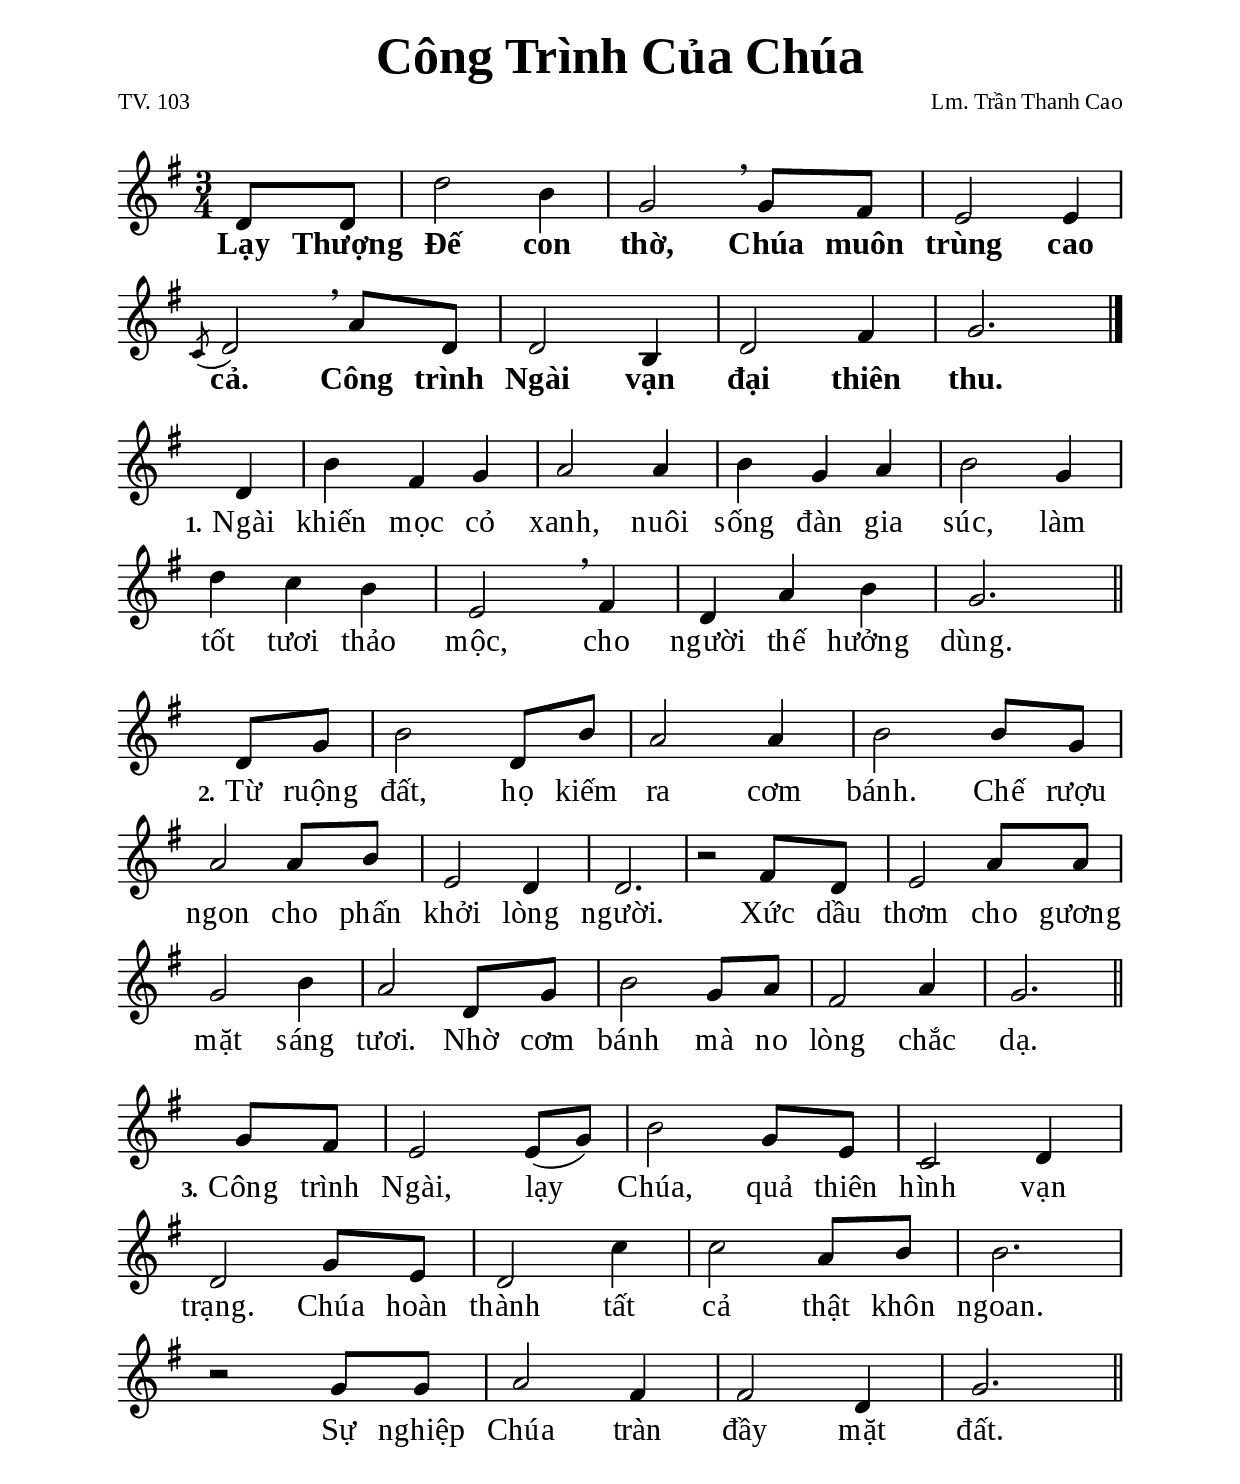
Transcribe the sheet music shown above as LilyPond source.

% Cài đặt chung
\version "2.20.0"
\include "english.ly"

\header {
  title = \markup { \fontsize #3 "Công Trình Của Chúa" }
  poet = "TV. 103"
  composer = "Lm. Trần Thanh Cao"
  arranger = " "
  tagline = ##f
}

\paper {
  #(set-paper-size "a4")
  top-margin = 10\mm
  bottom-margin = 10\mm
  left-margin = 20\mm
  right-margin = 20\mm
  indent = #0
  #(define fonts
    (make-pango-font-tree
      "Liberation Serif"
      "Liberation Serif"
      "Liberation Serif"
      (/ 20 20)))
  page-count = #1
}

% Nhạc điệp khúc
nhacDiepKhuc = \relative c' {
  \partial 4 d8 d |
  d'2 b4 |
  g2 \breathe g8 fs |
  e2 e4 |
  \acciaccatura c8 d2 \breathe a'8 d, |
  d2 b4 |
  d2 fs4 |
  g2. \bar "|."
}

% Nhạc phiên khúc
nhacPhienKhucMot = \relative c' {
  \partial 4 d4 |
  b' fs g |
  a2 a4 |
  b g a |
  b2 g4 |
  d' c b |
  e,2 \breathe fs4 |
  d a' b |
  g2. \bar "||"
}

nhacPhienKhucHai = \relative c' {
  \partial 4 d8 g |
  b2 d,8 b' |
  a2 a4 |
  b2 b8 g |
  a2 a8 b |
  e,2 d4 |
  d2. |
  r2 fs8 d |
  e2 a8 a |
  g2 b4 |
  a2 d,8 g |
  b2 g8 a |
  fs2 a4 |
  g2. \bar "||"
}

nhacPhienKhucBa = \relative c'' {
  \partial 4 g8 fs |
  e2 e8 (g) |
  b2 g8 e |
  c2 d4 |
  d2 g8 e |
  d2 c'4 |
  c2 a8 b |
  b2. |
  r2 g8 g |
  a2 fs4 |
  fs2 d4 |
  g2. \bar "||"
}

% Lời điệp khúc
loiDiepKhuc = \lyricmode {
  Lạy Thượng Đế con thờ,
  Chúa muôn trùng cao cả.
  Công trình Ngài vạn đại thiên thu.
}

% Lời phiên khúc
loiPhienKhucMot = \lyricmode {
  \set stanza = #"1."
  Ngài khiến mọc cỏ xanh, nuôi sống đàn gia súc,
  làm tốt tươi thảo mộc, cho người thế hưởng dùng.
}

loiPhienKhucHai = \lyricmode {
  \set stanza = #"2."
  Từ ruộng đất, họ kiếm ra cơm bánh.
  Chế rượu ngon cho phấn khởi lòng người.
  Xức dầu thơm cho gương mặt sáng tươi.
  Nhờ cơm bánh mà no lòng chắc dạ.
}

loiPhienKhucBa = \lyricmode {
  \set stanza = #"3."
  Công trình Ngài, lạy Chúa,
  quả thiên hình vạn trạng.
  Chúa hoàn thành tất cả thật khôn ngoan.
  Sự nghiệp Chúa tràn đầy mặt đất.
}


% Dàn trang
\score {
  \new ChoirStaff <<
    \new Staff = diepKhuc \with {
        \consists "Merge_rests_engraver"
        \magnifyStaff #(magstep +1)
      }
      <<
      \new Voice = beSop {
        \key g \major \time 3/4 \stemNeutral \nhacDiepKhuc
      }
    >>
    \new Lyrics \lyricsto beSop \loiDiepKhuc
  >>
  \layout {
    \override Lyrics.LyricText.font-series = #'bold
    \override Lyrics.LyricText.font-size = #+3
    \override Lyrics.LyricSpace.minimum-distance = #2.0
    \override Score.BarNumber.break-visibility = ##(#f #f #f)
  }
}

\score {
  \new ChoirStaff <<
    \new Staff = phienKhuc \with {
        \magnifyStaff #(magstep +1)
      }
      <<
      \new Voice = beSop {
        \key g \major \time 3/4 \nhacPhienKhucMot
      }
    >>
    \new Lyrics \lyricsto beSop \loiPhienKhucMot
  >>
  \layout {
    \override Staff.TimeSignature.transparent = ##t
    \override Lyrics.LyricText.font-size = #+3
    \override Lyrics.LyricSpace.minimum-distance = #2.0
    \override Score.BarNumber.break-visibility = ##(#f #f #f)
  } 
}

\score {
  \new ChoirStaff <<
    \new Staff = phienKhuc \with {
        \magnifyStaff #(magstep +1)
      }
      <<
      \new Voice = beSop {
        \key g \major \time 3/4 \nhacPhienKhucHai
      }
    >>
    \new Lyrics \lyricsto beSop \loiPhienKhucHai
  >>
  \layout {
    \override Staff.TimeSignature.transparent = ##t
    \override Lyrics.LyricText.font-size = #+3
    \override Lyrics.LyricSpace.minimum-distance = #2.0
    \override Score.BarNumber.break-visibility = ##(#f #f #f)
  } 
}

\score {
  \new ChoirStaff <<
    \new Staff = phienKhuc \with {
        \magnifyStaff #(magstep +1)
      }
      <<
      \new Voice = beSop {
        \key g \major \time 3/4 \nhacPhienKhucBa
      }
    >>
    \new Lyrics \lyricsto beSop \loiPhienKhucBa
  >>
  \layout {
    \override Staff.TimeSignature.transparent = ##t
    \override Lyrics.LyricText.font-size = #+3
    \override Lyrics.LyricSpace.minimum-distance = #2.0
    \override Score.BarNumber.break-visibility = ##(#f #f #f)
  } 
}
